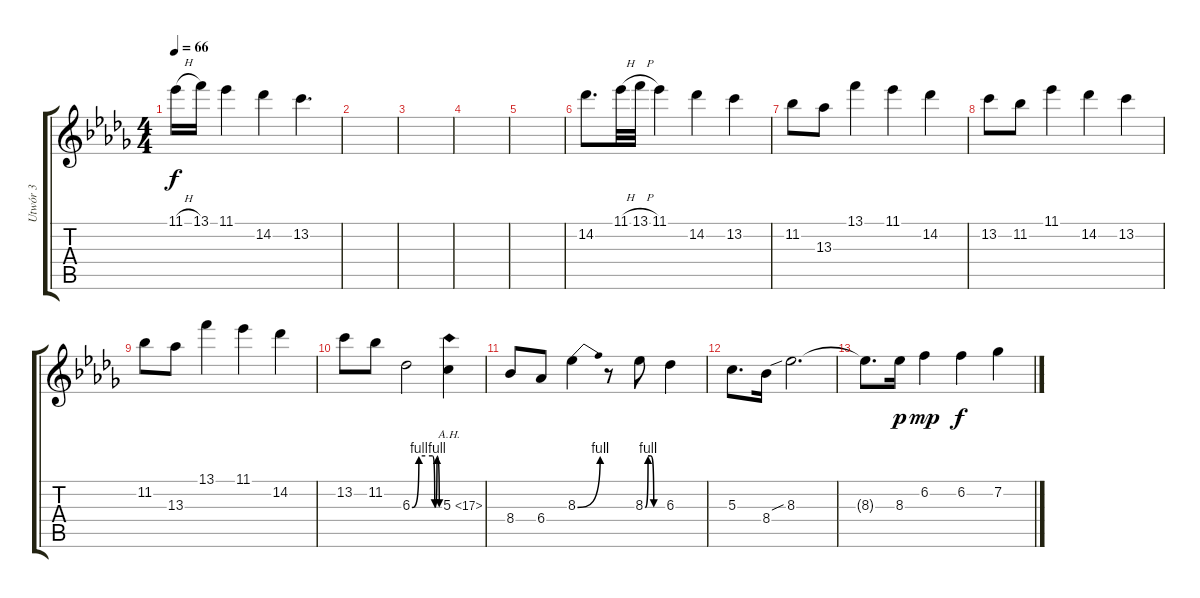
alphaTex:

\track ("Utwór 3" "Utwór 3") {instrument overdrivenguitar}
\staff {score tabs}
\tuning (E4 B3 G3 D3 A2 E2) {hide}
\ts (4 4)
\tempo 66
\clef g2
\ks db
11.1{h}.16{dy f} 13.1.16 11.1.4 14.2.4 13.2.4{d} |
|
|
|
|
14.2.8{d} 11.1{h}.32 13.1{h}.32 11.1.4 14.2.4 13.2.4 |
11.2.8 13.3.8 13.1.4 11.1.4 14.2.4 |
13.2.8 11.2.8 11.1.4 14.2.4 13.2.4 |
11.2.8 13.3.8 13.1.4 11.1.4 14.2.4 |
13.2.8 11.2.8 6.3{be (custom 0 0 15 4 45 4 50 0 55 4 60 0)}.2 5.3{ah 12}.4 |
8.4.8 6.4.8 8.3{be (bend 0 0 60 4)}.4 r.8 8.3{be (custom 0 0 10 4 20 4 30 0 60 0)}.8 6.3.4 |
5.3.8{d} 8.4.16 8.3{sib}.2{d} |
8.3{t}.8{d} 8.3.16{dy p} 6.2.4{dy mp} 6.2.4{dy f} 7.2.4
